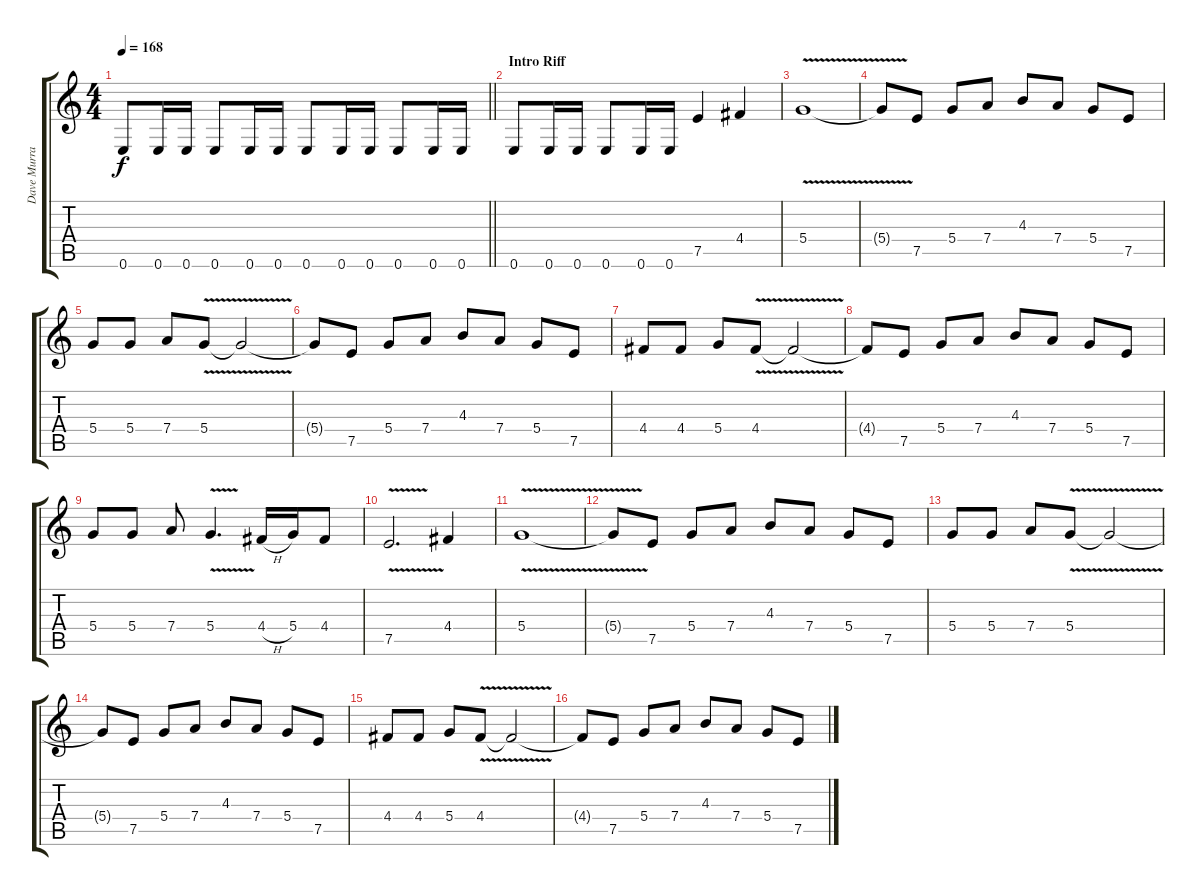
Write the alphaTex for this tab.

\track ("Dave Murray" "Dave Murra") {instrument overdrivenguitar}
\staff {score tabs}
\tuning (E4 B3 G3 D3 A2 E2) {hide}
\ts (4 4)
\tempo 168
\clef g2
\barLineRight lightlight
\ks c
0.6.8{dy f} 0.6.16 0.6.16 0.6.8 0.6.16 0.6.16 0.6.8 0.6.16 0.6.16 0.6.8 0.6.16 0.6.16 |
\section ("" "Intro Riff")
0.6.8 0.6.16 0.6.16 0.6.8 0.6.16 0.6.16 7.5.4 4.4.4 |
5.4{v}.1 |
5.4{t}.8 7.5.8 5.4.8 7.4.8 4.3.8 7.4.8 5.4.8 7.5.8 |
5.4.8 5.4.8 7.4.8 5.4{v}.8 5.4{t}.2 |
5.4{t}.8 7.5.8 5.4.8 7.4.8 4.3.8 7.4.8 5.4.8 7.5.8 |
4.4.8 4.4.8 5.4.8 4.4{v}.8 4.4{t}.2 |
4.4{t}.8 7.5.8 5.4.8 7.4.8 4.3.8 7.4.8 5.4.8 7.5.8 |
5.4.8 5.4.8 7.4.8 5.4{v}.4{d} 4.4{h}.16 5.4.16 4.4.8 |
7.5{v}.2{d} 4.4.4 |
5.4{v}.1 |
5.4{t}.8 7.5.8 5.4.8 7.4.8 4.3.8 7.4.8 5.4.8 7.5.8 |
5.4.8 5.4.8 7.4.8 5.4{v}.8 5.4{t}.2 |
5.4{t}.8 7.5.8 5.4.8 7.4.8 4.3.8 7.4.8 5.4.8 7.5.8 |
4.4.8 4.4.8 5.4.8 4.4{v}.8 4.4{t}.2 |
4.4{t}.8 7.5.8 5.4.8 7.4.8 4.3.8 7.4.8 5.4.8 7.5.8
